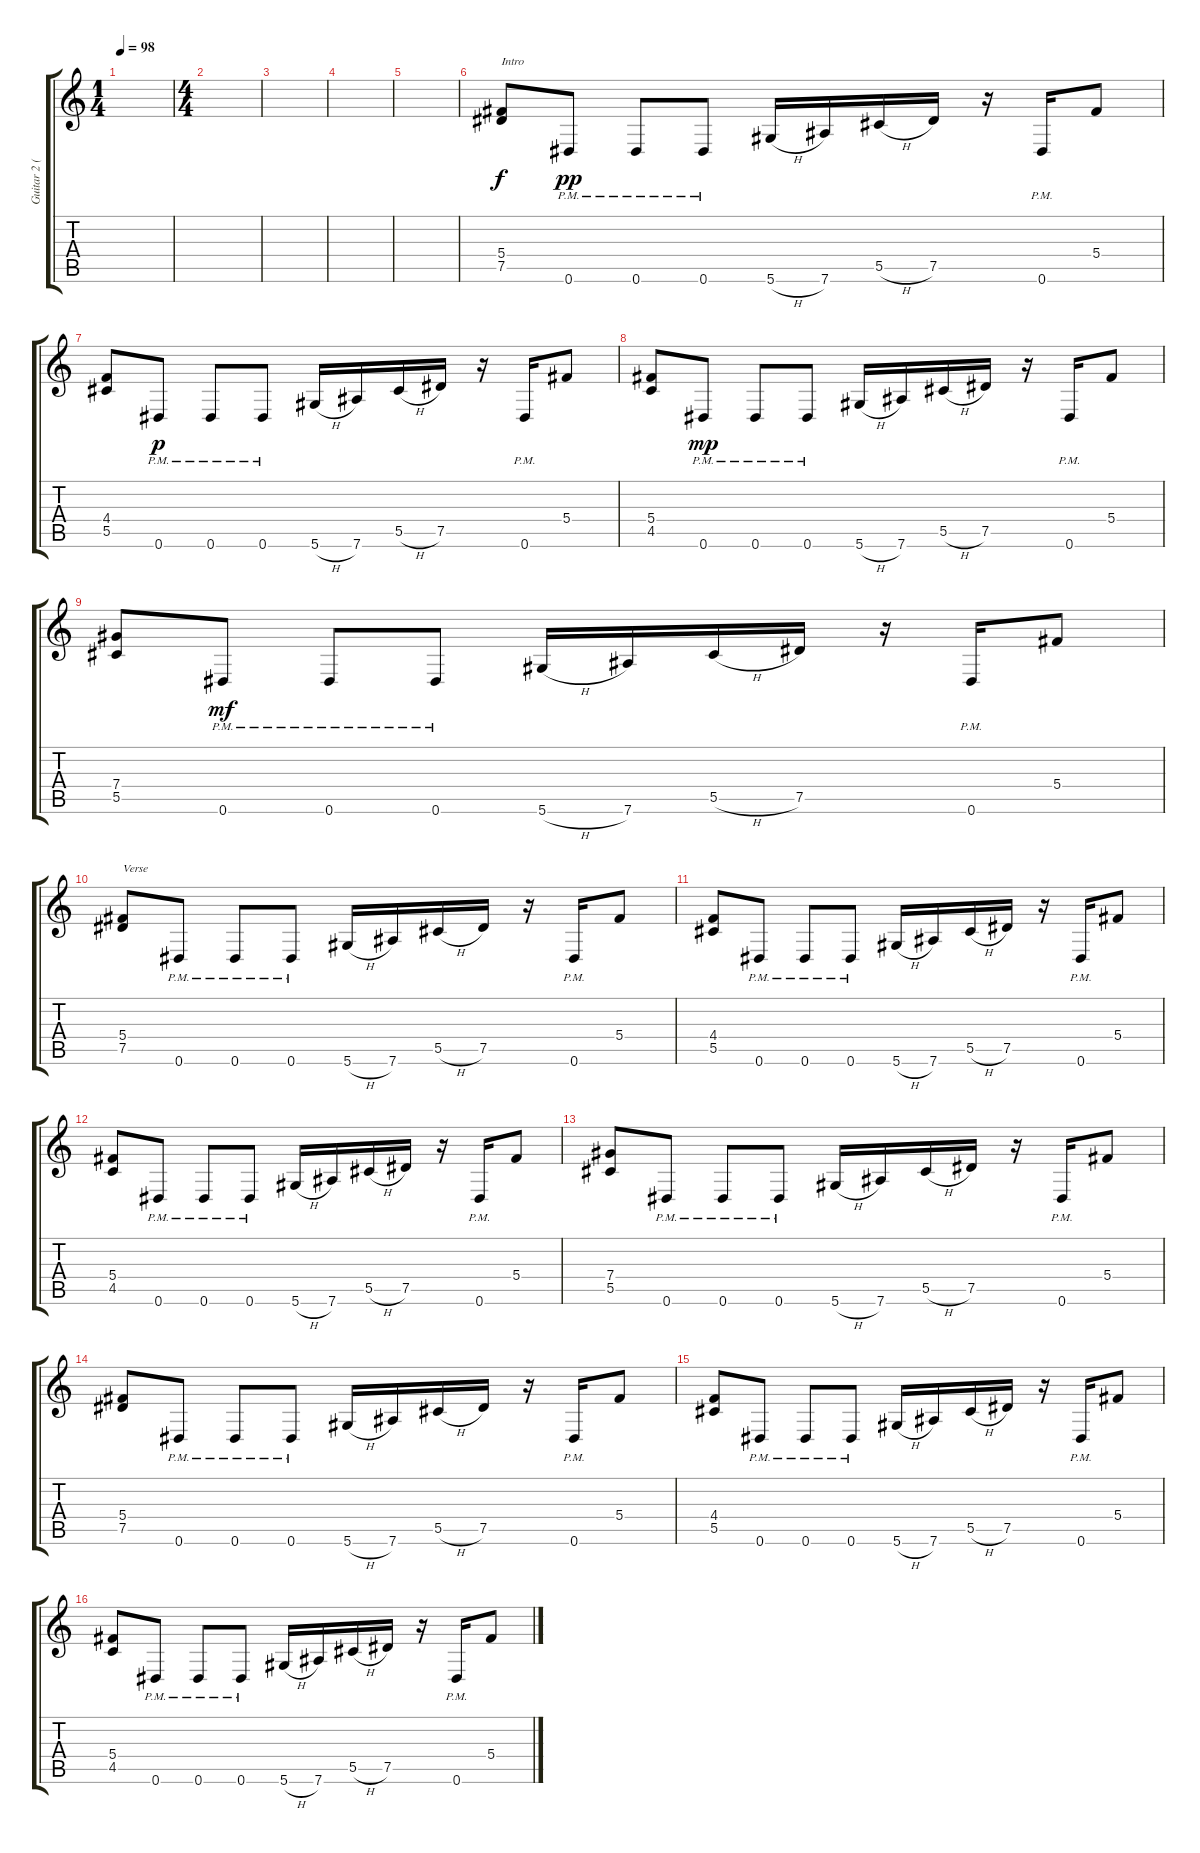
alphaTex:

\track ("Guitar 2 (Rhythm)" "Guitar 2 (") {instrument distortionguitar}
\staff {score tabs}
\tuning (Eb4 Bb3 Gb3 Db3 Ab2 Eb2) {hide}
\ts (1 4)
\tempo 98
\clef g2
\ks c
|
\ts (4 4)
|
|
|
|
(5.4 7.5).8{txt "Intro" volume 14} 0.6{pm}.8{dy pp} 0.6{pm}.8 0.6{pm}.8 5.6{h}.16 7.6.16 5.5{h}.16 7.5.16 r.16 0.6{pm}.16 5.4.8 |
(4.4 5.5).8 0.6{pm}.8{dy p} 0.6{pm}.8 0.6{pm}.8 5.6{h}.16 7.6.16 5.5{h}.16 7.5.16 r.16 0.6{pm}.16 5.4.8 |
(5.4 4.5).8 0.6{pm}.8{dy mp} 0.6{pm}.8 0.6{pm}.8 5.6{h}.16 7.6.16 5.5{h}.16 7.5.16 r.16 0.6{pm}.16 5.4.8 |
(7.4 5.5).8 0.6{pm}.8{dy mf} 0.6{pm}.8 0.6{pm}.8 5.6{h}.16 7.6.16 5.5{h}.16 7.5.16 r.16 0.6{pm}.16 5.4.8 |
(5.4 7.5).8{txt "Verse"} 0.6{pm}.8 0.6{pm}.8 0.6{pm}.8 5.6{h}.16 7.6.16 5.5{h}.16 7.5.16 r.16 0.6{pm}.16 5.4.8 |
(4.4 5.5).8 0.6{pm}.8 0.6{pm}.8 0.6{pm}.8 5.6{h}.16 7.6.16 5.5{h}.16 7.5.16 r.16 0.6{pm}.16 5.4.8 |
(5.4 4.5).8 0.6{pm}.8 0.6{pm}.8 0.6{pm}.8 5.6{h}.16 7.6.16 5.5{h}.16 7.5.16 r.16 0.6{pm}.16 5.4.8 |
(7.4 5.5).8 0.6{pm}.8 0.6{pm}.8 0.6{pm}.8 5.6{h}.16 7.6.16 5.5{h}.16 7.5.16 r.16 0.6{pm}.16 5.4.8 |
(5.4 7.5).8 0.6{pm}.8 0.6{pm}.8 0.6{pm}.8 5.6{h}.16 7.6.16 5.5{h}.16 7.5.16 r.16 0.6{pm}.16 5.4.8 |
(4.4 5.5).8 0.6{pm}.8 0.6{pm}.8 0.6{pm}.8 5.6{h}.16 7.6.16 5.5{h}.16 7.5.16 r.16 0.6{pm}.16 5.4.8 |
(5.4 4.5).8 0.6{pm}.8 0.6{pm}.8 0.6{pm}.8 5.6{h}.16 7.6.16 5.5{h}.16 7.5.16 r.16 0.6{pm}.16 5.4.8
